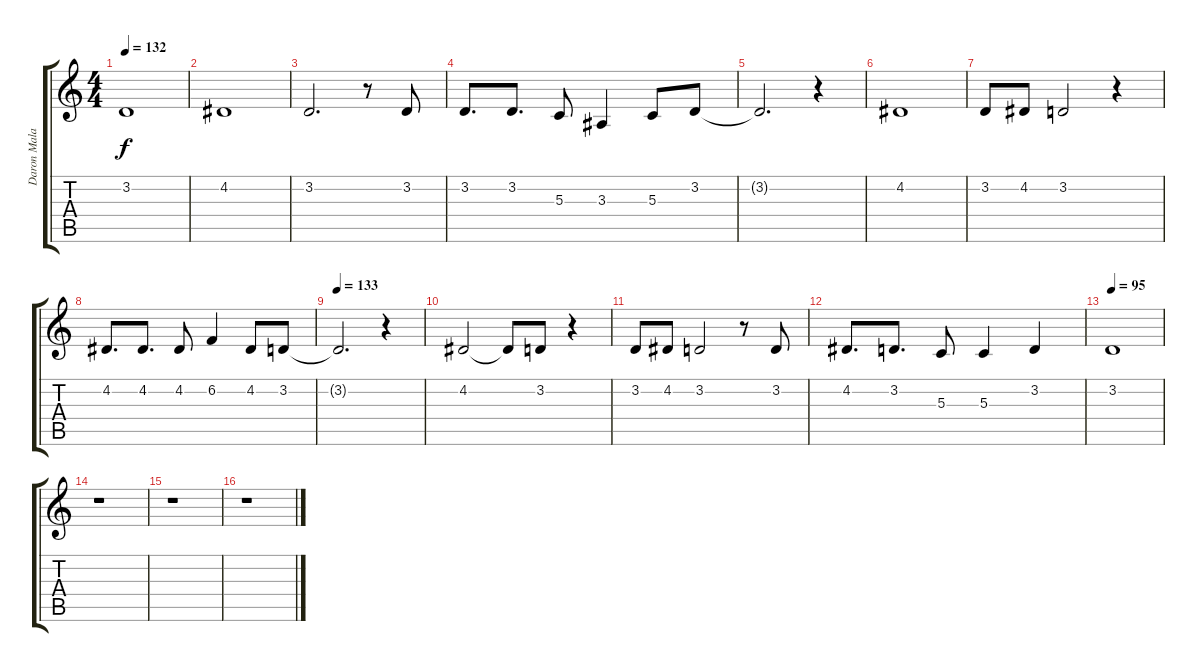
\track ("Daron Malakian - Backing Vocals" "Daron Mala") {instrument oboe}
\staff {score tabs}
\tuning (E4 B3 G3 D3 A2 E2) {hide}
\ts (4 4)
\tempo 132
\clef g2
\ks c
3.2{t}.1{dy f} |
4.2.1 |
3.2.2{d} r.8 3.2.8 |
3.2.8{d} 3.2.8{d} 5.3.8 3.3.4 5.3.8 3.2.8 |
3.2{t}.2{d} r.4 |
4.2.1 |
3.2.8 4.2.8 3.2.2 r.4 |
4.2.8{d} 4.2.8{d} 4.2.8 6.2.4 4.2.8 3.2.8 |
\tempo 133
3.2{t}.2{d} r.4 |
4.2.2 4.2{t}.8 3.2.8 r.4 |
3.2.8 4.2.8 3.2.2 r.8 3.2.8 |
4.2.8{d} 3.2.8{d} 5.3.8 5.3.4 3.2.4 |
\tempo 95
3.2.1 |
r.1 |
r.1 |
r.1
